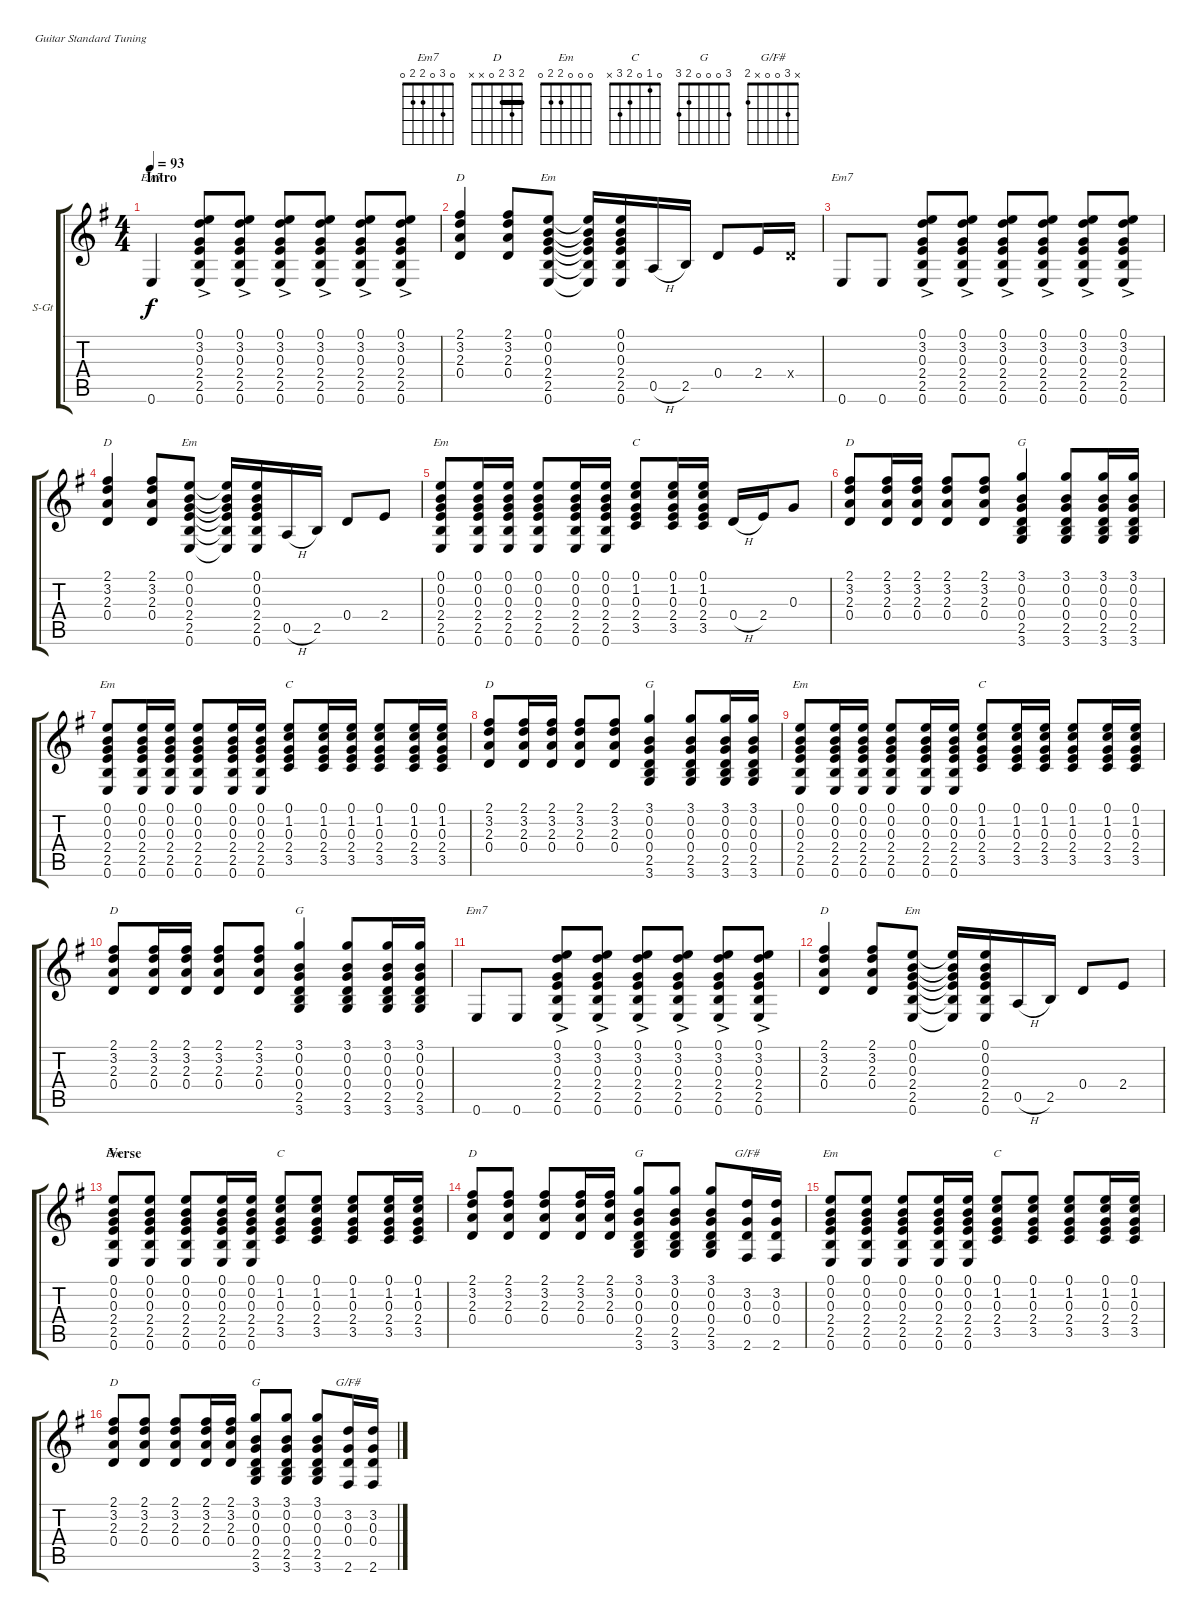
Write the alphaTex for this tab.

\bracketExtendMode groupsimilarinstruments
\firstSystemTrackNameOrientation horizontal
\otherSystemsTrackNameOrientation horizontal
\track ("Guitar 2" "S-Gt") {instrument acousticguitarsteel}
\staff {score tabs}
\tuning (E4 B3 G3 D3 A2 E2)
\chord ("Em7" 0 3 0 2 2 0)
\chord ("D" 2 3 2 0 x x) {barre 2}
\chord ("Em" 0 0 0 2 2 0)
\chord ("C" 0 1 0 2 3 x)
\chord ("G" 3 0 0 0 2 3)
\chord ("G/F#" x 3 0 0 x 2)
\ts (4 4)
\section ("" "Intro")
\tempo 93
\clef g2
\ks g
0.6.4{ch "Em7" dy f instrument acousticguitarsteel} (0.1{ac} 3.2{ac} 0.3{ac} 2.4{ac} 2.5{ac} 0.6{ac}).8 (0.1{ac} 3.2{ac} 0.3{ac} 2.4{ac} 2.5{ac} 0.6{ac}).8 (0.1{ac} 3.2{ac} 0.3{ac} 2.4{ac} 2.5{ac} 0.6{ac}).8 (0.1{ac} 3.2{ac} 0.3{ac} 2.4{ac} 2.5{ac} 0.6{ac}).8 (0.1{ac} 3.2{ac} 0.3{ac} 2.4{ac} 2.5{ac} 0.6{ac}).8 (0.1{ac} 3.2{ac} 0.3{ac} 2.4{ac} 2.5{ac} 0.6{ac}).8 |
(2.1 3.2 2.3 0.4).4{ch "D"} (2.1 3.2 2.3 0.4).8 (0.1 0.2 0.3 2.4 2.5 0.6).8{ch "Em"} (0.1{t} 0.2{t} 0.3{t} 2.4{t} 2.5{t} 0.6{t}).16 (0.1 0.2 0.3 2.4 2.5 0.6).16 0.5{h}.16 2.5.16 0.4.8 2.4.16 0.4{x}.16 |
0.6.8{ch "Em7"} 0.6.8 (0.1{ac} 3.2{ac} 0.3{ac} 2.4{ac} 2.5{ac} 0.6{ac}).8 (0.1{ac} 3.2{ac} 0.3{ac} 2.4{ac} 2.5{ac} 0.6{ac}).8 (0.1{ac} 3.2{ac} 0.3{ac} 2.4{ac} 2.5{ac} 0.6{ac}).8 (0.1{ac} 3.2{ac} 0.3{ac} 2.4{ac} 2.5{ac} 0.6{ac}).8 (0.1{ac} 3.2{ac} 0.3{ac} 2.4{ac} 2.5{ac} 0.6{ac}).8 (0.1{ac} 3.2{ac} 0.3{ac} 2.4{ac} 2.5{ac} 0.6{ac}).8 |
(2.1 3.2 2.3 0.4).4{ch "D"} (2.1 3.2 2.3 0.4).8 (0.1 0.2 0.3 2.4 2.5 0.6).8{ch "Em"} (0.1{t} 0.2{t} 0.3{t} 2.4{t} 2.5{t} 0.6{t}).16 (0.1 0.2 0.3 2.4 2.5 0.6).16 0.5{h}.16 2.5.16 0.4.8 2.4.8 |
(0.1 0.2 0.3 2.4 2.5 0.6).8{ch "Em"} (0.1 0.2 0.3 2.4 2.5 0.6).16 (0.1 0.2 0.3 2.4 2.5 0.6).16 (0.1 0.2 0.3 2.4 2.5 0.6).8 (0.1 0.2 0.3 2.4 2.5 0.6).16 (0.1 0.2 0.3 2.4 2.5 0.6).16 (0.1 1.2 0.3 2.4 3.5).8{ch "C"} (0.1 1.2 0.3 2.4 3.5).16 (0.1 1.2 0.3 2.4 3.5).16 0.4{h}.16 2.4.16 0.3.8 |
(2.1 3.2 2.3 0.4).8{ch "D"} (2.1 3.2 2.3 0.4).16 (2.1 3.2 2.3 0.4).16 (2.1 3.2 2.3 0.4).8 (2.1 3.2 2.3 0.4).8 (3.1 0.2 0.3 0.4 2.5 3.6).4{ch "G"} (3.1 0.2 0.3 0.4 2.5 3.6).8 (3.1 0.2 0.3 0.4 2.5 3.6).16 (3.1 0.2 0.3 0.4 2.5 3.6).16 |
(0.1 0.2 0.3 2.4 2.5 0.6).8{ch "Em"} (0.1 0.2 0.3 2.4 2.5 0.6).16 (0.1 0.2 0.3 2.4 2.5 0.6).16 (0.1 0.2 0.3 2.4 2.5 0.6).8 (0.1 0.2 0.3 2.4 2.5 0.6).16 (0.1 0.2 0.3 2.4 2.5 0.6).16 (0.1 1.2 0.3 2.4 3.5).8{ch "C"} (0.1 1.2 0.3 2.4 3.5).16 (0.1 1.2 0.3 2.4 3.5).16 (0.1 1.2 0.3 2.4 3.5).8 (0.1 1.2 0.3 2.4 3.5).16 (0.1 1.2 0.3 2.4 3.5).16 |
(2.1 3.2 2.3 0.4).8{ch "D"} (2.1 3.2 2.3 0.4).16 (2.1 3.2 2.3 0.4).16 (2.1 3.2 2.3 0.4).8 (2.1 3.2 2.3 0.4).8 (3.1 0.2 0.3 0.4 2.5 3.6).4{ch "G"} (3.1 0.2 0.3 0.4 2.5 3.6).8 (3.1 0.2 0.3 0.4 2.5 3.6).16 (3.1 0.2 0.3 0.4 2.5 3.6).16 |
(0.1 0.2 0.3 2.4 2.5 0.6).8{ch "Em"} (0.1 0.2 0.3 2.4 2.5 0.6).16 (0.1 0.2 0.3 2.4 2.5 0.6).16 (0.1 0.2 0.3 2.4 2.5 0.6).8 (0.1 0.2 0.3 2.4 2.5 0.6).16 (0.1 0.2 0.3 2.4 2.5 0.6).16 (0.1 1.2 0.3 2.4 3.5).8{ch "C"} (0.1 1.2 0.3 2.4 3.5).16 (0.1 1.2 0.3 2.4 3.5).16 (0.1 1.2 0.3 2.4 3.5).8 (0.1 1.2 0.3 2.4 3.5).16 (0.1 1.2 0.3 2.4 3.5).16 |
(2.1 3.2 2.3 0.4).8{ch "D"} (2.1 3.2 2.3 0.4).16 (2.1 3.2 2.3 0.4).16 (2.1 3.2 2.3 0.4).8 (2.1 3.2 2.3 0.4).8 (3.1 0.2 0.3 0.4 2.5 3.6).4{ch "G"} (3.1 0.2 0.3 0.4 2.5 3.6).8 (3.1 0.2 0.3 0.4 2.5 3.6).16 (3.1 0.2 0.3 0.4 2.5 3.6).16 |
0.6.8{ch "Em7"} 0.6.8 (0.1{ac} 3.2{ac} 0.3{ac} 2.4{ac} 2.5{ac} 0.6{ac}).8 (0.1{ac} 3.2{ac} 0.3{ac} 2.4{ac} 2.5{ac} 0.6{ac}).8 (0.1{ac} 3.2{ac} 0.3{ac} 2.4{ac} 2.5{ac} 0.6{ac}).8 (0.1{ac} 3.2{ac} 0.3{ac} 2.4{ac} 2.5{ac} 0.6{ac}).8 (0.1{ac} 3.2{ac} 0.3{ac} 2.4{ac} 2.5{ac} 0.6{ac}).8 (0.1{ac} 3.2{ac} 0.3{ac} 2.4{ac} 2.5{ac} 0.6{ac}).8 |
(2.1 3.2 2.3 0.4).4{ch "D"} (2.1 3.2 2.3 0.4).8 (0.1 0.2 0.3 2.4 2.5 0.6).8{ch "Em"} (0.1{t} 0.2{t} 0.3{t} 2.4{t} 2.5{t} 0.6{t}).16 (0.1 0.2 0.3 2.4 2.5 0.6).16 0.5{h}.16 2.5.16 0.4.8 2.4.8 |
\section ("" "Verse")
(0.1 0.2 0.3 2.4 2.5 0.6).8{ch "Em"} (0.1 0.2 0.3 2.4 2.5 0.6).8 (0.1 0.2 0.3 2.4 2.5 0.6).8 (0.1 0.2 0.3 2.4 2.5 0.6).16 (0.1 0.2 0.3 2.4 2.5 0.6).16 (0.1 1.2 0.3 2.4 3.5).8{ch "C"} (0.1 1.2 0.3 2.4 3.5).8 (0.1 1.2 0.3 2.4 3.5).8 (0.1 1.2 0.3 2.4 3.5).16 (0.1 1.2 0.3 2.4 3.5).16 |
(2.1 3.2 2.3 0.4).8{ch "D"} (2.1 3.2 2.3 0.4).8 (2.1 3.2 2.3 0.4).8 (2.1 3.2 2.3 0.4).16 (2.1 3.2 2.3 0.4).16 (3.1 0.2 0.3 0.4 2.5 3.6).8{ch "G"} (3.1 0.2 0.3 0.4 2.5 3.6).8 (3.1 0.2 0.3 0.4 2.5 3.6).8 (3.2 0.3 0.4 2.6).16{ch "G/F#"} (3.2 0.3 0.4 2.6).16 |
(0.1 0.2 0.3 2.4 2.5 0.6).8{ch "Em"} (0.1 0.2 0.3 2.4 2.5 0.6).8 (0.1 0.2 0.3 2.4 2.5 0.6).8 (0.1 0.2 0.3 2.4 2.5 0.6).16 (0.1 0.2 0.3 2.4 2.5 0.6).16 (0.1 1.2 0.3 2.4 3.5).8{ch "C"} (0.1 1.2 0.3 2.4 3.5).8 (0.1 1.2 0.3 2.4 3.5).8 (0.1 1.2 0.3 2.4 3.5).16 (0.1 1.2 0.3 2.4 3.5).16 |
(2.1 3.2 2.3 0.4).8{ch "D"} (2.1 3.2 2.3 0.4).8 (2.1 3.2 2.3 0.4).8 (2.1 3.2 2.3 0.4).16 (2.1 3.2 2.3 0.4).16 (3.1 0.2 0.3 0.4 2.5 3.6).8{ch "G"} (3.1 0.2 0.3 0.4 2.5 3.6).8 (3.1 0.2 0.3 0.4 2.5 3.6).8 (3.2 0.3 0.4 2.6).16{ch "G/F#"} (3.2 0.3 0.4 2.6).16
